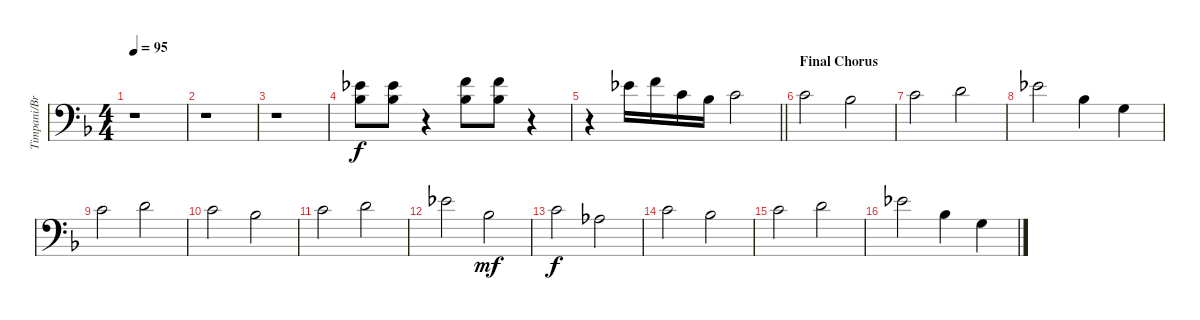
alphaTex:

\track ("Timpani/Brass" "Timpani/Br") {instrument timpani}
\staff {score}
\tuning (E4 B3 G3 D3 A2 E2 B1) {hide}
\ts (4 4)
\tempo 95
\clef f4
\ks f
r.1{dy mf} |
r.1 |
r.1 |
(4.2 3.3).8{dy f} (4.2 3.3).8 r.4 (1.1 3.3).8 (1.1 3.3).8 r.4 |
\barLineRight lightlight
r.4 4.2.16 1.1.16 1.2.16 3.3.16 1.2.2 |
\section ("" "Final Chorus")
1.2.2 3.3.2 |
1.2.2 3.2.2 |
4.2.2 3.3.4 0.3.4 |
1.2.2 3.2.2 |
1.2.2 3.3.2 |
1.2.2 3.2.2 |
4.2.2 3.3.2{dy mf} |
1.2.2{dy f} 1.3.2 |
1.2.2 3.3.2 |
1.2.2 3.2.2 |
4.2.2 3.3.4 0.3.4
